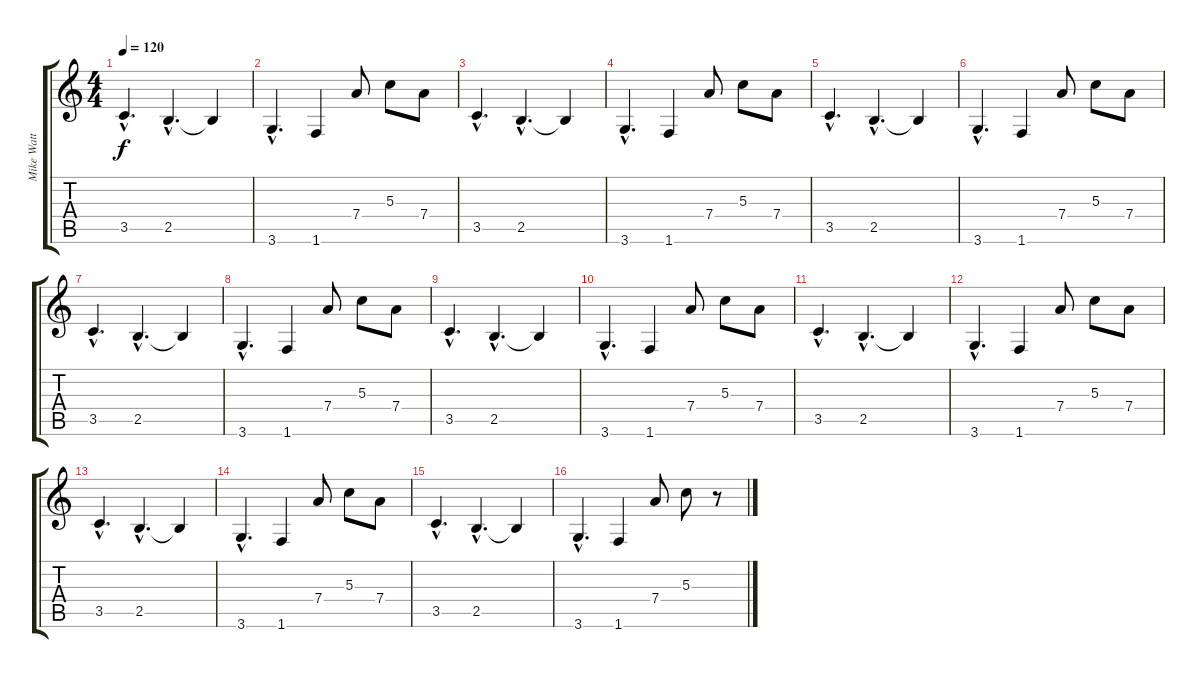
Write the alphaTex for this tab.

\track ("Mike Watt" "Mike Watt") {instrument electricbassfinger}
\staff {score tabs}
\tuning (E4 B3 G3 D3 A2 E2) {hide}
\ts (4 4)
\tempo 120
\clef g2
\ks c
3.5{hac}.4{d dy f instrument electricbassfinger} 2.5{hac}.4{d} 2.5{t}.4 |
3.6{hac}.4{d} 1.6.4 7.4.8 5.3.8 7.4.8 |
3.5{hac}.4{d} 2.5{hac}.4{d} 2.5{t}.4 |
3.6{hac}.4{d} 1.6.4 7.4.8 5.3.8 7.4.8 |
3.5{hac}.4{d} 2.5{hac}.4{d} 2.5{t}.4 |
3.6{hac}.4{d} 1.6.4 7.4.8 5.3.8 7.4.8 |
3.5{hac}.4{d} 2.5{hac}.4{d} 2.5{t}.4 |
3.6{hac}.4{d} 1.6.4 7.4.8 5.3.8 7.4.8 |
3.5{hac}.4{d} 2.5{hac}.4{d} 2.5{t}.4 |
3.6{hac}.4{d} 1.6.4 7.4.8 5.3.8 7.4.8 |
3.5{hac}.4{d} 2.5{hac}.4{d} 2.5{t}.4 |
3.6{hac}.4{d} 1.6.4 7.4.8 5.3.8 7.4.8 |
3.5{hac}.4{d} 2.5{hac}.4{d} 2.5{t}.4 |
3.6{hac}.4{d} 1.6.4 7.4.8 5.3.8 7.4.8 |
3.5{hac}.4{d} 2.5{hac}.4{d} 2.5{t}.4 |
3.6{hac}.4{d} 1.6.4 7.4.8 5.3.8 r.8
